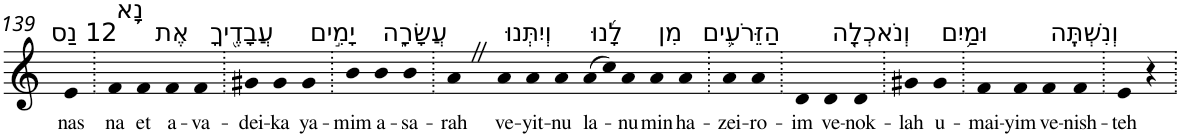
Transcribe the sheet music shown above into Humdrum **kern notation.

**kern	**text
*part1	*part1
*staff1	*staff1
*I"Piano	*
*I'Pno	*
!!LO:PB:g=z
*clefG2	*
*k[]	*
=139	=139
!LO:TX:a:t=12 נַס	!
!	!LO:LY:b
4e	nas
=140.	=140.
!LO:TX:a:t=נָ֥א	!
!	!LO:LY:b
4f	na
!LO:TX:a:t=אֶת	!
!	!LO:LY:b
4f	et
!LO:TX:a:t=עֲבָדֶ֖יךָ	!
!	!LO:LY:b
4f	a-
!	!LO:LY:b
4f	-va-
=141.	=141.
!	!LO:LY:b
4g#X	-dei-
!	!LO:LY:b
4g#	-ka
!LO:TX:a:t=יָמִ֣ים	!
!	!LO:LY:b
4g#	ya-
=142.	=142.
!	!LO:LY:b
4b	-mim
!LO:TX:a:t=עֲשָׂרָ֑ה	!
!	!LO:LY:b
4b	a-
!	!LO:LY:b
4b	-sa-
=143.	=143.
!	!LO:LY:b
4aZ	-rah
!LO:TX:a:t=וְיִתְּנוּ	!
!	!LO:LY:b
4a	ve-
!	!LO:LY:b
4a	-yit-
!	!LO:LY:b
4a	-nu
!LO:TX:a:t=לָ֜נוּ	!
!	!LO:LY:b
(>8a	la-
8cc)	.
!	!LO:LY:b
4a	-nu
!LO:TX:a:t=מִן	!
!	!LO:LY:b
4a	min
!LO:TX:a:t=הַזֵּרֹעִ֛ים	!
!	!LO:LY:b
4a	ha-
=144.	=144.
!	!LO:LY:b
4a	-zei-
!	!LO:LY:b
4a	-ro-
=145.	=145.
!	!LO:LY:b
4d	-im
!LO:TX:a:t=וְנֹאכְלָ֖ה	!
!	!LO:LY:b
4d	ve-
!	!LO:LY:b
4d	-nok-
=146.	=146.
!	!LO:LY:b
4g#X	-lah
!LO:TX:a:t=וּמַ֥יִם	!
!	!LO:LY:b
4g#	u-
=147.	=147.
!	!LO:LY:b
4f	-mai-
!	!LO:LY:b
4f	-yim
!LO:TX:a:t=וְנִשְׁתֶּֽה	!
!	!LO:LY:b
4f	ve-
!	!LO:LY:b
4f	-nish-
=148.	=148.
!	!LO:LY:b
4e	-teh
4r	.
=.	=.
*-	*-
